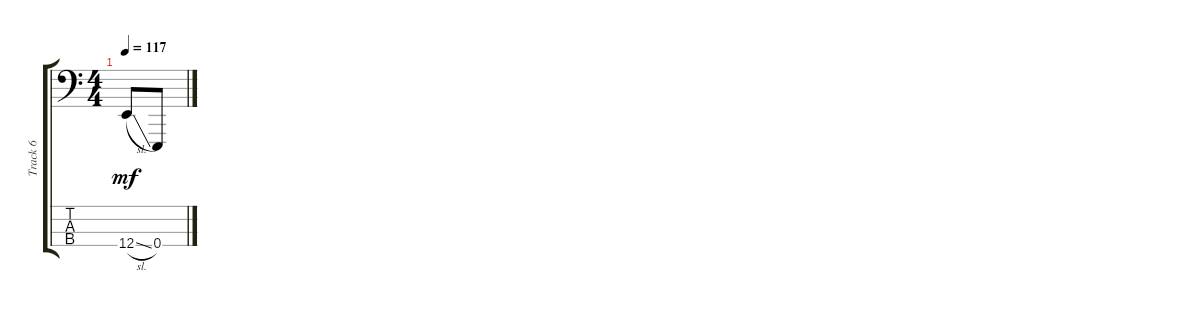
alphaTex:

\track ("Track 6" "Track 6") {instrument lead5charang}
\staff {score tabs}
\tuning (G2 D2 A1 E1) {hide}
\ts (4 4)
\tempo 117
\clef f4
\ks c
12.4{sl}.8{dy mf} 0.4.8
